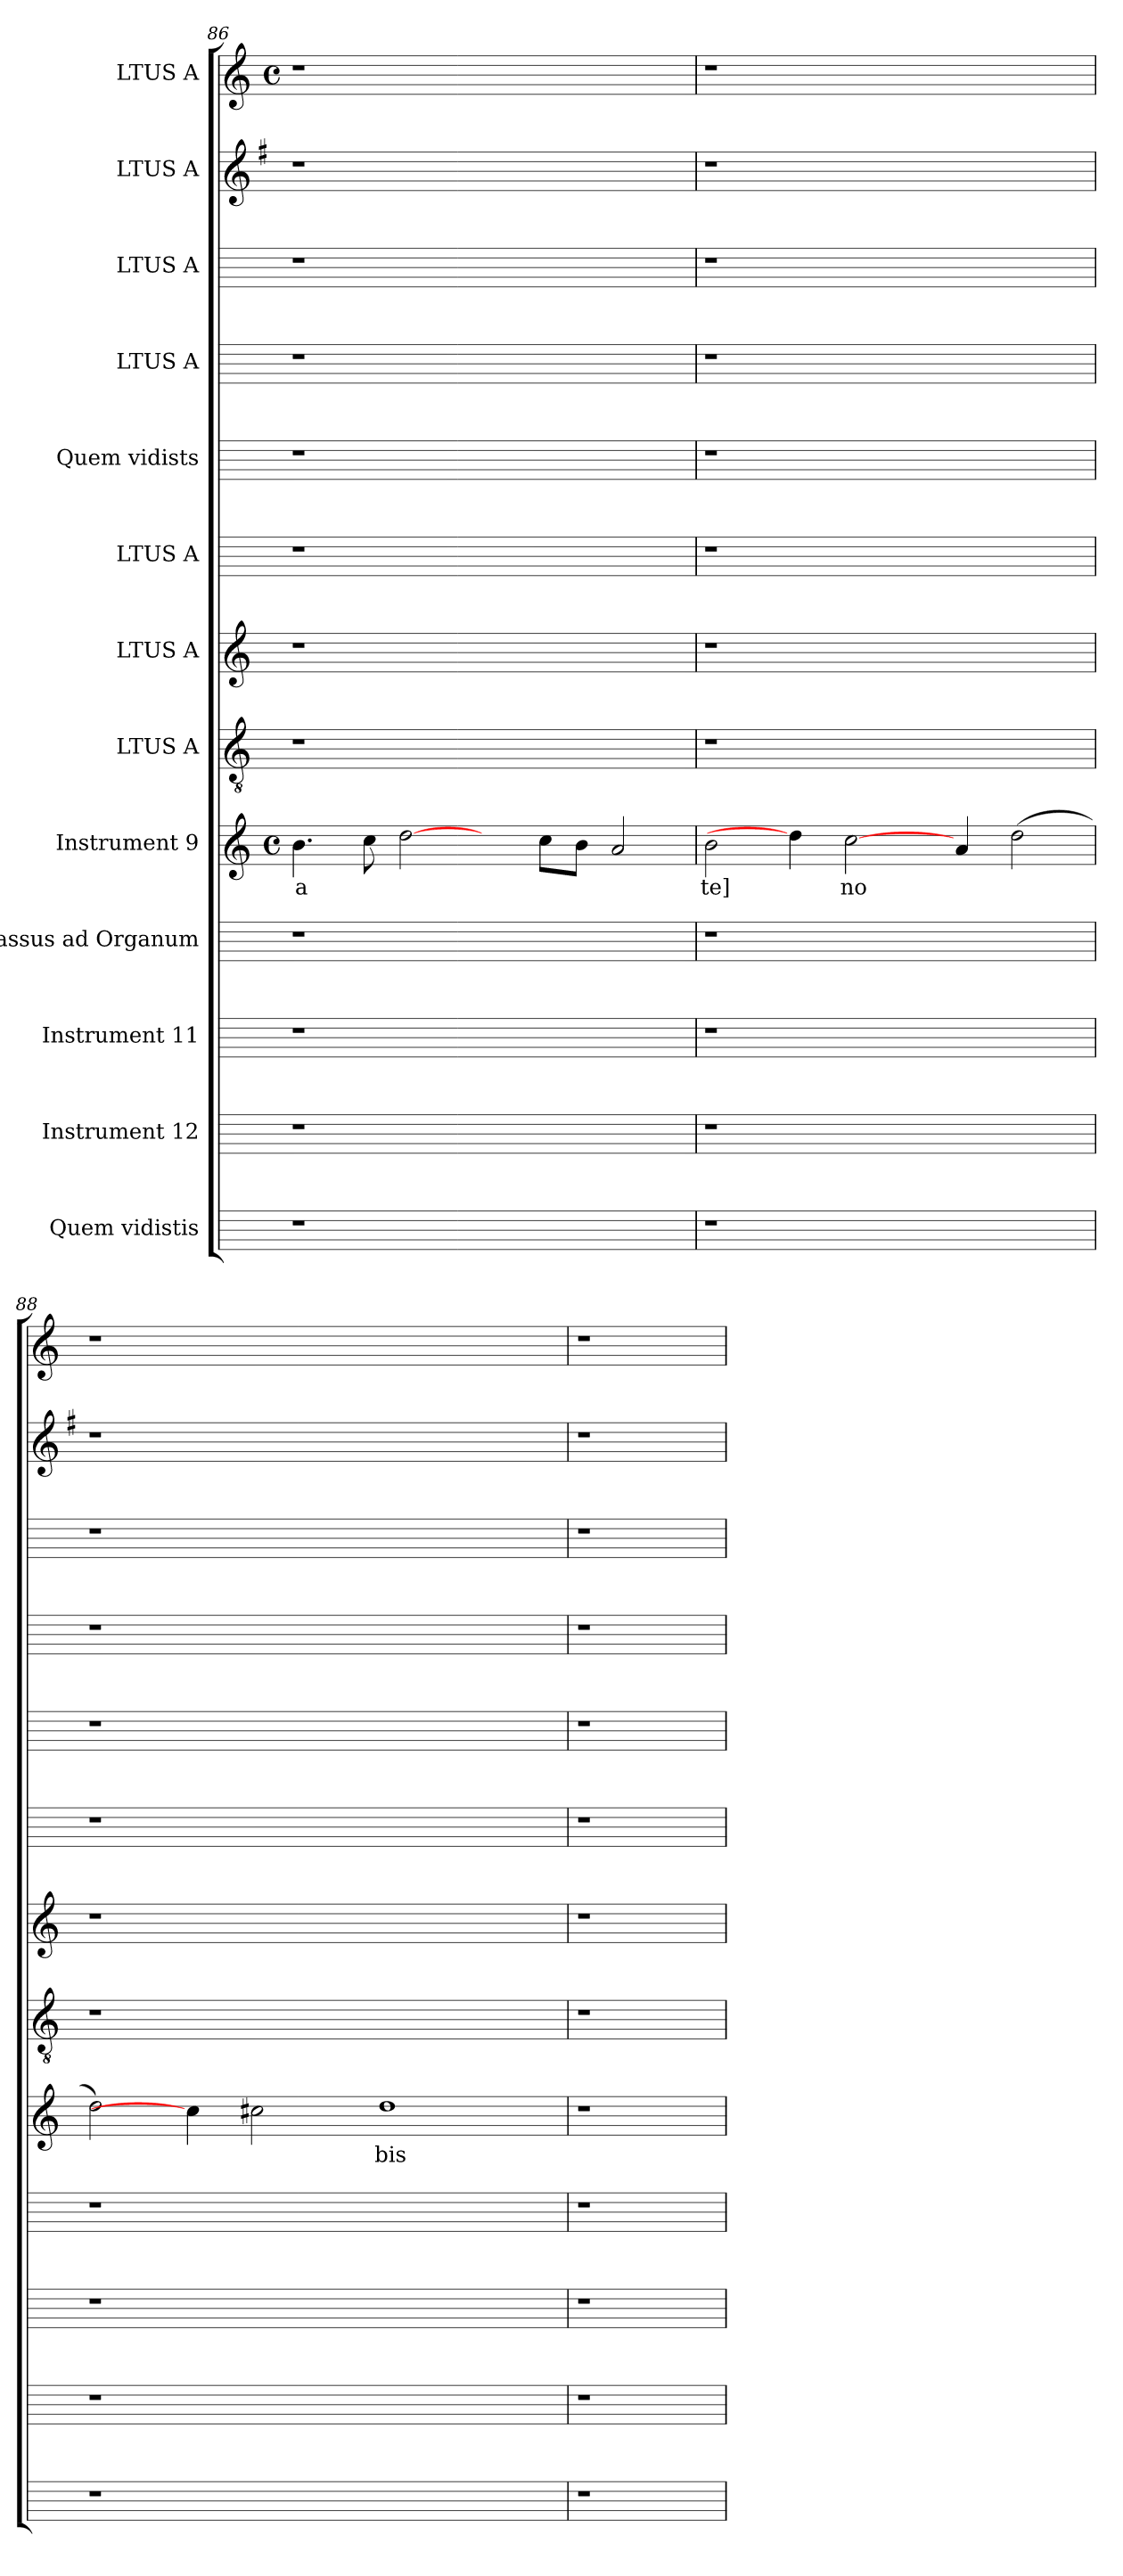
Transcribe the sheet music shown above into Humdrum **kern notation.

**kern	**kern	**kern	**kern	**kern	**text	**kern	**kern	**kern	**kern	**kern	**kern	**kern	**kern
*part13	*part12	*part11	*part10	*part9	*part9	*part8	*part7	*part6	*part5	*part4	*part3	*part2	*part1
*staff13	*staff12	*staff11	*staff10	*staff9	*staff9	*staff8	*staff7	*staff6	*staff5	*staff4	*staff3	*staff2	*staff1
*I"Quem vidistis	*I"Instrument 12	*I"Instrument 11	*I"Bassus ad Organum	*I"Instrument 9	*	*I"LTUS  A	*I"LTUS  A	*I"LTUS  A	*I"Quem vidists	*I"LTUS  A	*I"LTUS  A	*I"LTUS  A	*I"LTUS  A
*	*	*	*	*clefG2	*	*clefGv2	*clefG2	*	*	*	*	*clefG2	*clefG2
*	*	*	*	*	*	*	*	*	*	*	*	*k[f#]	*
*	*	*	*	*	*	*	*	*	*	*	*	*G:	*
*	*	*	*	*M4/4	*	*	*	*	*	*	*	*	*M4/4
*	*	*	*	*met(c)	*	*	*	*	*	*	*	*	*met(c)
=86	=86	=86	=86	=86	=86	=86	=86	=86	=86	=86	=86	=86	=86
!	!	!	!	!	!LO:LY:b:cj	!	!	!	!	!	!	!	!
1r	1r	1r	1r	4.b\	a	1r	1r	1r	1r	1r	1r	1r	1r
.	.	.	.	8cc\	.	.	.	.	.	.	.	.	.
.	.	.	.	[2dd\	.	.	.	.	.	.	.	.	.
1ryy	1ryy	1ryy	1ryy	4ryy	.	1ryy	1ryy	1ryy	1ryy	1ryy	1ryy	1ryy	1ryy
.	.	.	.	8cc\L	.	.	.	.	.	.	.	.	.
.	.	.	.	8b\J	.	.	.	.	.	.	.	.	.
.	.	.	.	2a/	.	.	.	.	.	.	.	.	.
=87	=87	=87	=87	=87	=87	=87	=87	=87	=87	=87	=87	=87	=87
!	!	!	!	!	!LO:LY:b:cj	!	!	!	!	!	!	!	!
1r	1r	1r	1r	2b\	te]	1r	1r	1r	1r	1r	1r	1r	1r
.	.	.	.	4dd\]	.	.	.	.	.	.	.	.	.
!	!	!	!	!	!LO:LY:b:cj	!	!	!	!	!	!	!	!
.	.	.	.	[2cc\	no	.	.	.	.	.	.	.	.
1ryy	1ryy	1ryy	1ryy	.	.	1ryy	1ryy	1ryy	1ryy	1ryy	1ryy	1ryy	1ryy
.	.	.	.	4a/	.	.	.	.	.	.	.	.	.
.	.	.	.	(>2dd\	.	.	.	.	.	.	.	.	.
=88	=88	=88	=88	=88	=88	=88	=88	=88	=88	=88	=88	=88	=88
1r	1r	1r	1r	2dd\)	.	1r	1r	1r	1r	1r	1r	1r	1r
.	.	.	.	4cc\]	.	.	.	.	.	.	.	.	.
.	.	.	.	2cc#X\	.	.	.	.	.	.	.	.	.
1ryy	1ryy	1ryy	1ryy	.	.	1ryy	1ryy	1ryy	1ryy	1ryy	1ryy	1ryy	1ryy
!	!	!	!	!	!LO:LY:b:cj	!	!	!	!	!	!	!	!
.	.	.	.	1dd	bis	.	.	.	.	.	.	.	.
4ryy	4ryy	4ryy	4ryy	.	.	4ryy	4ryy	4ryy	4ryy	4ryy	4ryy	4ryy	4ryy
=89	=89	=89	=89	=89	=89	=89	=89	=89	=89	=89	=89	=89	=89
1r	1r	1r	1r	1r	.	1r	1r	1r	1r	1r	1r	1r	1r
=	=	=	=	=	=	=	=	=	=	=	=	=	=
*-	*-	*-	*-	*-	*-	*-	*-	*-	*-	*-	*-	*-	*-
